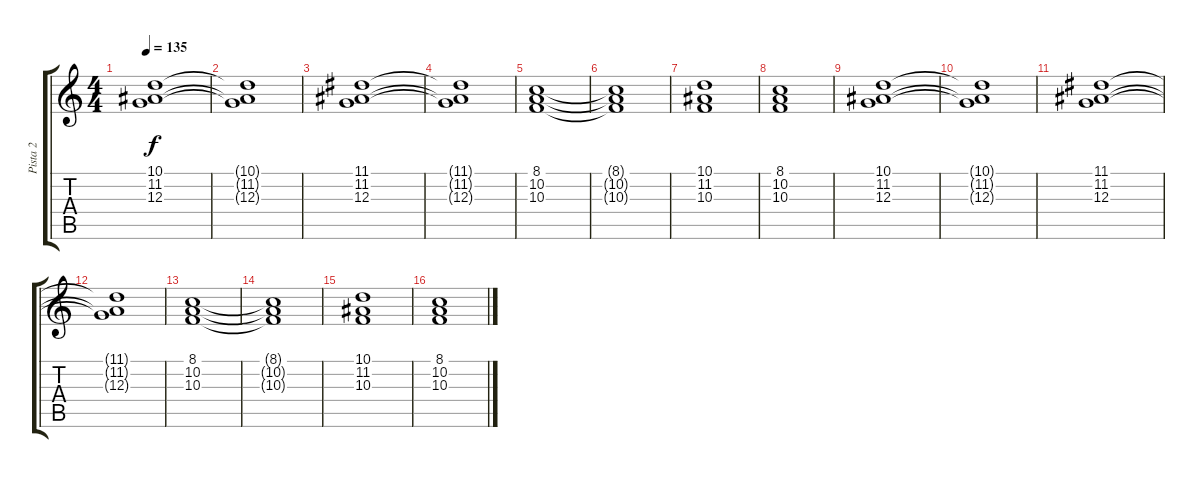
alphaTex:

\track ("Pista 2" "Pista 2") {instrument choiraahs}
\staff {score tabs}
\tuning (E4 B3 G3 D3 A2 E2) {hide}
\ts (4 4)
\tempo 135
\clef g2
\ks c
(10.1 11.2 12.3).1{dy f} |
(10.1{t} 11.2{t} 12.3{t}).1 |
(11.1 11.2 12.3).1 |
(11.1{t} 11.2{t} 12.3{t}).1 |
(8.1 10.2 10.3).1 |
(8.1{t} 10.2{t} 10.3{t}).1 |
(10.1 11.2 10.3).1 |
(8.1 10.2 10.3).1 |
(10.1 11.2 12.3).1 |
(10.1{t} 11.2{t} 12.3{t}).1 |
(11.1 11.2 12.3).1 |
(11.1{t} 11.2{t} 12.3{t}).1 |
(8.1 10.2 10.3).1 |
(8.1{t} 10.2{t} 10.3{t}).1 |
(10.1 11.2 10.3).1 |
(8.1 10.2 10.3).1
